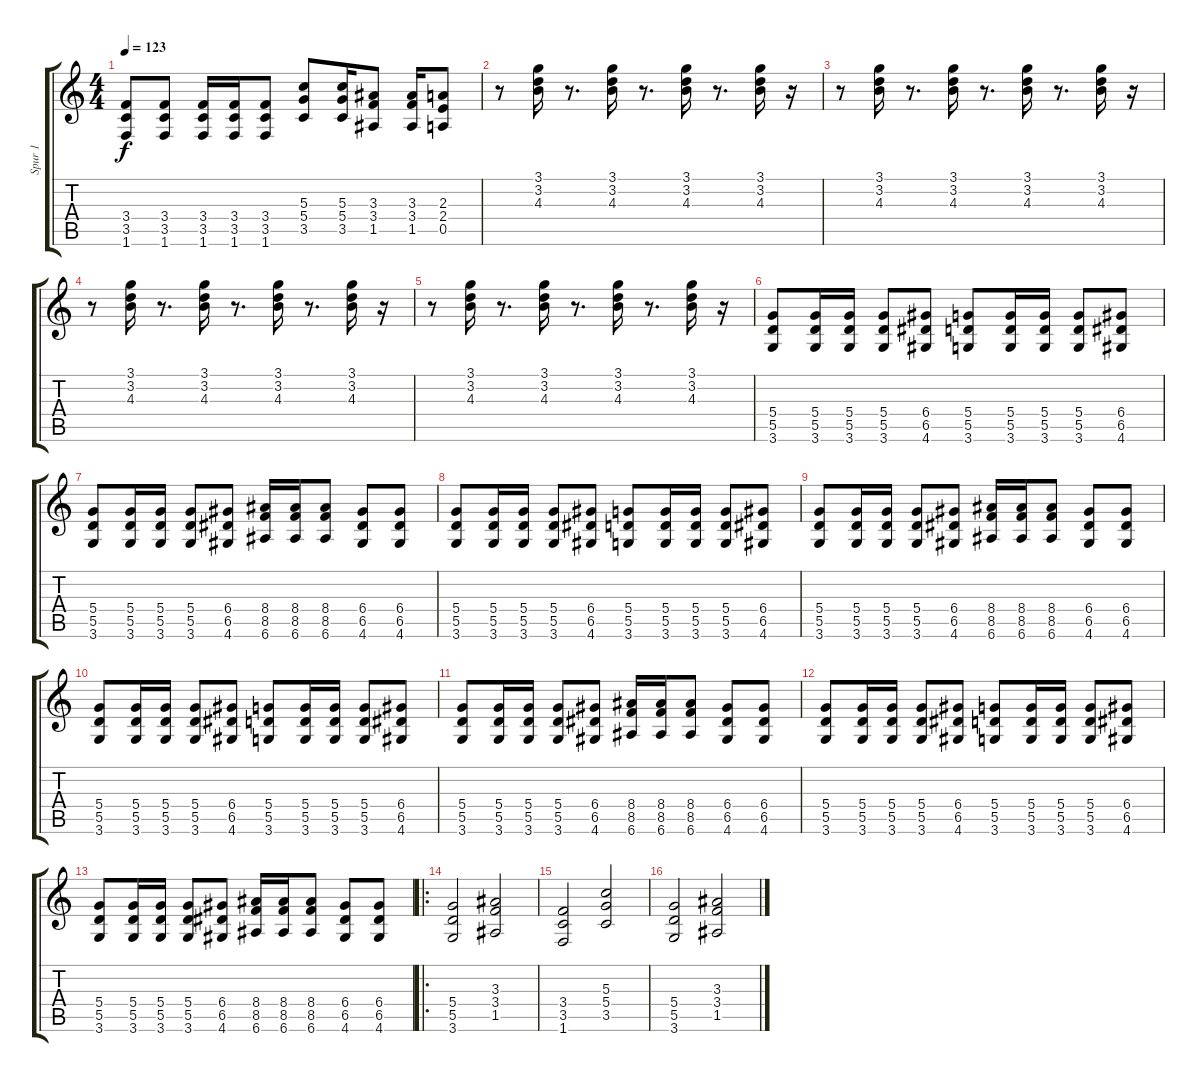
\track ("Spur 1" "Spur 1") {instrument distortionguitar}
\staff {score tabs}
\tuning (E4 B3 G3 D3 A2 E2) {hide}
\ts (4 4)
\tempo 123
\clef g2
\ks c
(3.4 3.5 1.6).8{dy f} (3.4 3.5 1.6).8 (3.4 3.5 1.6).16 (3.4 3.5 1.6).16 (3.4 3.5 1.6).8 (5.3 5.4 3.5).8 (5.3 5.4 3.5).16 (3.3 3.4 1.5).8 (3.3 3.4 1.5).16 (2.3 2.4 0.5).8 |
r.8{instrument electricguitarclean} (3.1 3.2 4.3).16 r.8{d} (3.1 3.2 4.3).16 r.8{d} (3.1 3.2 4.3).16 r.8{d} (3.1 3.2 4.3).16 r.16 |
r.8 (3.1 3.2 4.3).16 r.8{d} (3.1 3.2 4.3).16 r.8{d} (3.1 3.2 4.3).16 r.8{d} (3.1 3.2 4.3).16 r.16 |
r.8 (3.1 3.2 4.3).16 r.8{d} (3.1 3.2 4.3).16 r.8{d} (3.1 3.2 4.3).16 r.8{d} (3.1 3.2 4.3).16 r.16 |
r.8 (3.1 3.2 4.3).16 r.8{d} (3.1 3.2 4.3).16 r.8{d} (3.1 3.2 4.3).16 r.8{d} (3.1 3.2 4.3).16 r.16 |
(5.4 5.5 3.6).8{instrument distortionguitar} (5.4 5.5 3.6).16 (5.4 5.5 3.6).16 (5.4 5.5 3.6).8 (6.4 6.5 4.6).8 (5.4 5.5 3.6).8 (5.4 5.5 3.6).16 (5.4 5.5 3.6).16 (5.4 5.5 3.6).8 (6.4 6.5 4.6).8 |
(5.4 5.5 3.6).8 (5.4 5.5 3.6).16 (5.4 5.5 3.6).16 (5.4 5.5 3.6).8 (6.4 6.5 4.6).8 (8.4 8.5 6.6).16 (8.4 8.5 6.6).16 (8.4 8.5 6.6).8 (6.4 6.5 4.6).8 (6.4 6.5 4.6).8 |
(5.4 5.5 3.6).8 (5.4 5.5 3.6).16 (5.4 5.5 3.6).16 (5.4 5.5 3.6).8 (6.4 6.5 4.6).8 (5.4 5.5 3.6).8 (5.4 5.5 3.6).16 (5.4 5.5 3.6).16 (5.4 5.5 3.6).8 (6.4 6.5 4.6).8 |
(5.4 5.5 3.6).8 (5.4 5.5 3.6).16 (5.4 5.5 3.6).16 (5.4 5.5 3.6).8 (6.4 6.5 4.6).8 (8.4 8.5 6.6).16 (8.4 8.5 6.6).16 (8.4 8.5 6.6).8 (6.4 6.5 4.6).8 (6.4 6.5 4.6).8 |
(5.4 5.5 3.6).8 (5.4 5.5 3.6).16 (5.4 5.5 3.6).16 (5.4 5.5 3.6).8 (6.4 6.5 4.6).8 (5.4 5.5 3.6).8 (5.4 5.5 3.6).16 (5.4 5.5 3.6).16 (5.4 5.5 3.6).8 (6.4 6.5 4.6).8 |
(5.4 5.5 3.6).8 (5.4 5.5 3.6).16 (5.4 5.5 3.6).16 (5.4 5.5 3.6).8 (6.4 6.5 4.6).8 (8.4 8.5 6.6).16 (8.4 8.5 6.6).16 (8.4 8.5 6.6).8 (6.4 6.5 4.6).8 (6.4 6.5 4.6).8 |
(5.4 5.5 3.6).8 (5.4 5.5 3.6).16 (5.4 5.5 3.6).16 (5.4 5.5 3.6).8 (6.4 6.5 4.6).8 (5.4 5.5 3.6).8 (5.4 5.5 3.6).16 (5.4 5.5 3.6).16 (5.4 5.5 3.6).8 (6.4 6.5 4.6).8 |
(5.4 5.5 3.6).8 (5.4 5.5 3.6).16 (5.4 5.5 3.6).16 (5.4 5.5 3.6).8 (6.4 6.5 4.6).8 (8.4 8.5 6.6).16 (8.4 8.5 6.6).16 (8.4 8.5 6.6).8 (6.4 6.5 4.6).8 (6.4 6.5 4.6).8 |
\ro
(5.4 5.5 3.6).2 (3.3 3.4 1.5).2 |
(3.4 3.5 1.6).2 (5.3 5.4 3.5).2 |
(5.4 5.5 3.6).2 (3.3 3.4 1.5).2
